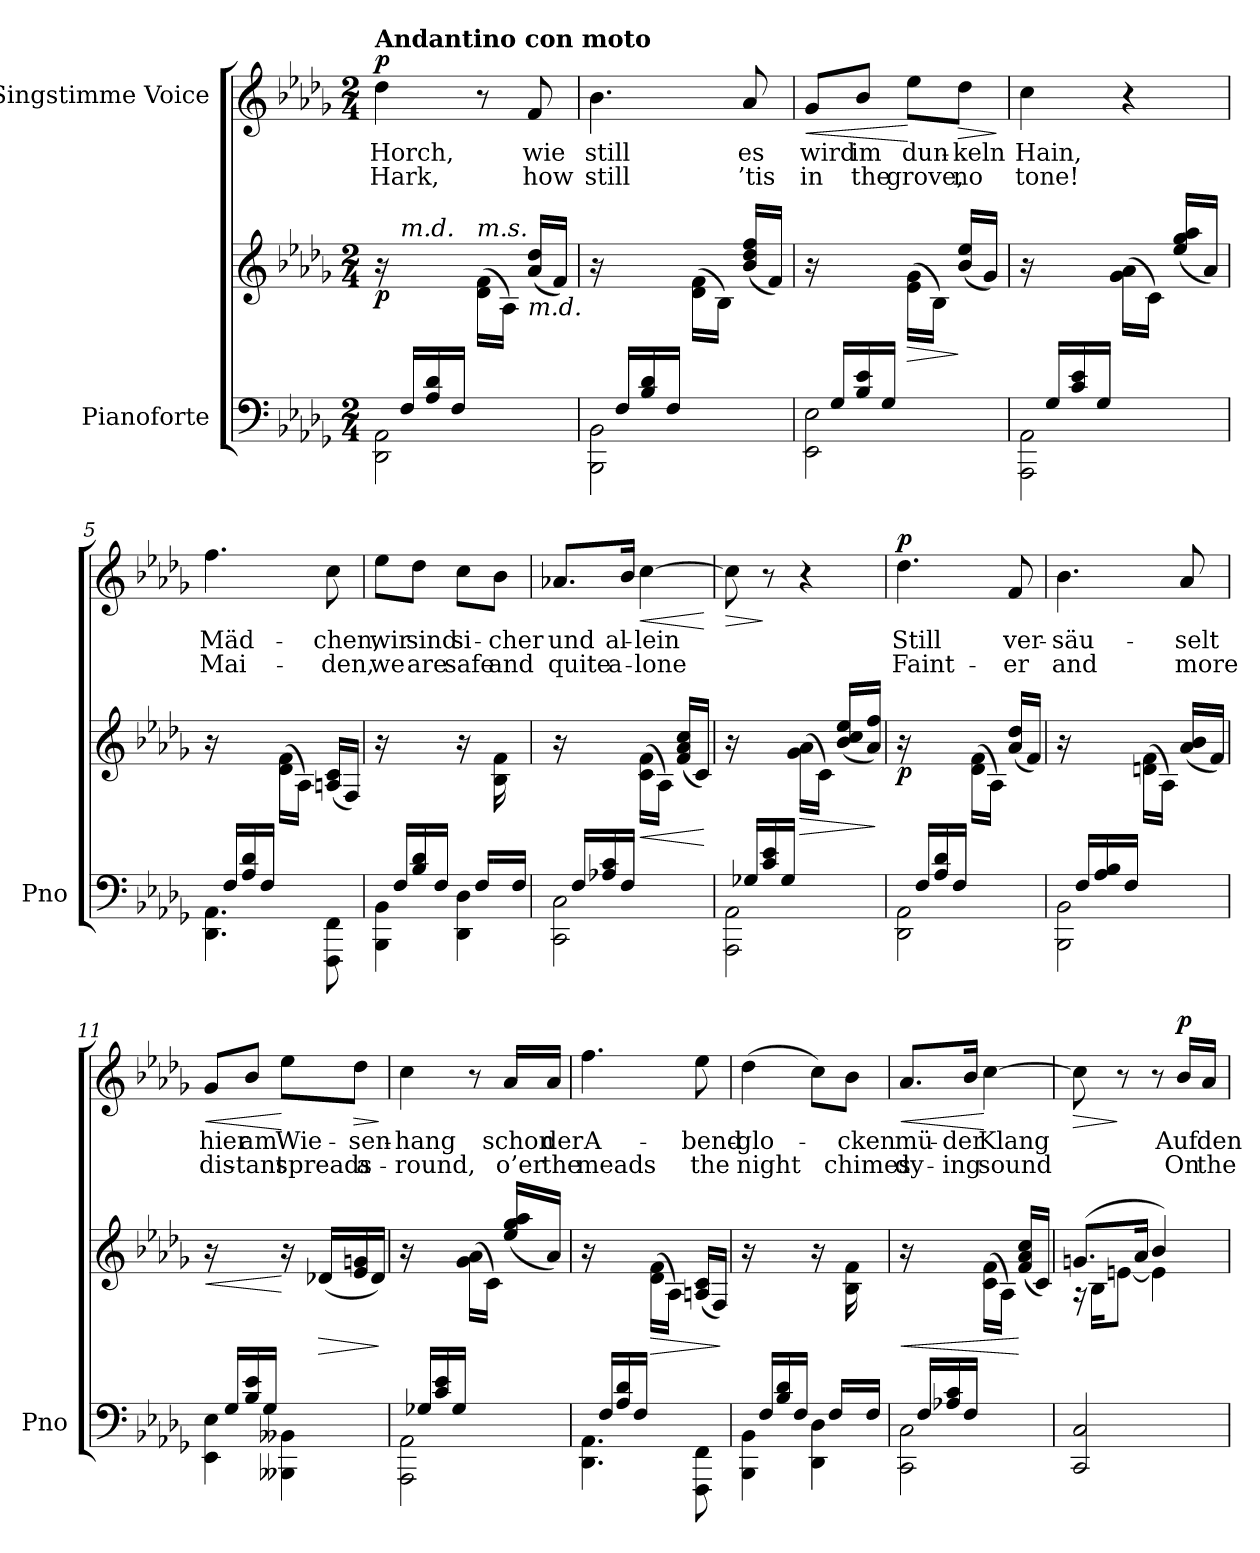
**kern	**kern	**dynam	**kern	**text	**text	**dynam
*part2	*part2	*part2	*part1	*part1	*part1	*part1
*staff3	*staff2	*staff2/3	*staff1	*staff1	*staff1	*staff1
*I"Pianoforte	*	*	*I"Singstimme Voice	*	*	*
*I'Pno	*	*	*	*	*	*
*clefF4	*clefG2	*	*clefG2	*	*	*
*k[b-e-a-d-g-]	*k[b-e-a-d-g-]	*	*k[b-e-a-d-g-]	*	*	*
*M2/4	*M2/4	*	*M2/4	*	*	*
=1	=1	=1	=1	=1	=1	=1
*^	*	*	*	*	*	*
!	!	!	!	!LO:TX:a:B:t=Andantino con moto	!	!	!
!	!	!	!LO:DY:b	!	!	!	!LO:DY:a
16ryy	2DD-\ 2AA-\	16r	p	4dd-\	Horch,	Hark,	p
!	!	!LO:TX:a:i:t=m.d.	!	!	!	!	!
16F/LL	.	8.ryy	.	.	.	.	.
16A-/ 16d-/	.	.	.	.	.	.	.
16F/JJ	.	.	.	.	.	.	.
!	!	!LO:TX:a:i:t=m.s.	!	!	!	!	!
4ryy	.	(16d-\ 16f\LL	.	8r	.	.	.
.	.	16A-\JJ)	.	.	.	.	.
!	!	!LO:TX:b:i:t=m.d.	!	!	!	!	!
.	.	(16a-/ 16dd-/LL	.	8f/	wie	how	.
.	.	16f/JJ)	.	.	.	.	.
=2	=2	=2	=2	=2	=2	=2	=2
16ryy	2BBB-\ 2BB-\	16r	.	4.b-\	still	still	.
16F/LL	.	8.ryy	.	.	.	.	.
16B-/ 16d-/	.	.	.	.	.	.	.
16F/JJ	.	.	.	.	.	.	.
4ryy	.	(16d-\ 16f\LL	.	.	.	.	.
.	.	16B-\JJ)	.	.	.	.	.
.	.	(16b-/ 16dd-/ 16ff/LL	.	8a-/	es	’tis	.
.	.	16f/JJ)	.	.	.	.	.
=3	=3	=3	=3	=3	=3	=3	=3
!	!	!	!	!	!	!	!LO:HP:b
16ryy	2EE-\ 2E-\	16r	.	8g-/L	wird	in	<
16G-/LL	.	8.ryy	.	.	.	.	.
16B-/ 16e-/	.	.	.	8b-/J	im	the	.
16G-/JJ	.	.	.	.	.	.	.
!	!	!	!LO:HP:b	!	!	!	!
4ryy	.	(16e-\ 16g-\LL	>	8ee-\L	dun-	grove,	[
.	.	16B-\JJ)	.	.	.	.	.
!	!	!	!	!	!	!	!LO:HP:b
.	.	(16b-/ 16ee-/LL	]	8dd-\J	-keln	no	>
.	.	16g-/JJ)	.	.	.	.	.
*v	*v	*	*	*	*	*	*
.	.	.	.	.	.	]
=4	=4	=4	=4	=4	=4	=4
*^	*	*	*	*	*	*
16ryy	2AAA-\ 2AA-\	16r	.	4cc\	Hain,	tone!	.
16G-/LL	.	8.ryy	.	.	.	.	.
16c/ 16e-/	.	.	.	.	.	.	.
16G-/JJ	.	.	.	.	.	.	.
4ryy	.	(16g-\ 16a-\LL	.	4r	.	.	.
.	.	16c\JJ)	.	.	.	.	.
.	.	(16ee-/ 16gg-/ 16aa-/LL	.	.	.	.	.
.	.	16a-/JJ)	.	.	.	.	.
=5	=5	=5	=5	=5	=5	=5	=5
16ryy	4.DD-\ 4.AA-\	16r	.	4.ff\	Mäd-	Mai-	.
16F/LL	.	8.ryy	.	.	.	.	.
16A-/ 16d-/	.	.	.	.	.	.	.
16F/JJ	.	.	.	.	.	.	.
4ryy	.	(16d-\ 16f\LL	.	.	.	.	.
.	.	16A-\JJ)	.	.	.	.	.
.	8FFF\ 8FF\	(16An/ 16c/LL	.	8cc\	-chen,	-den,	.
.	.	16F/JJ)	.	.	.	.	.
=6	=6	=6	=6	=6	=6	=6	=6
16ryy	4BBB-\ 4BB-\	16r	.	8ee-\L	wir	we	.
16F/LL	.	8.ryy	.	.	.	.	.
16B-/ 16d-/	.	.	.	8dd-\J	sind	are	.
16F/JJ	.	.	.	.	.	.	.
16ryy	4DD-\ 4D-\	16r	.	8cc\L	si-	safe	.
16F/LL	.	16ryy	.	.	.	.	.
16ryy	.	16B-\ 16f\	.	8b-\J	-cher	and	.
16F/JJ	.	16ryy	.	.	.	.	.
=7	=7	=7	=7	=7	=7	=7	=7
16ryy	2CC\ 2C\	16r	.	8.a-X/L	und	quite	.
16F/LL	.	8.ryy	.	.	.	.	.
16A-X/ 16c/	.	.	.	.	.	.	.
16F/JJ	.	.	.	16b-/Jk	al-	a-	.
!	!	!	!LO:HP:b	!	!	!	!LO:HP:b
4ryy	.	(16c\ 16f\LL	<	[4cc\	-lein	-lone	<
.	.	16A-\JJ)	.	.	.	.	.
.	.	(16f/ 16a-/ 16cc/LL	.	.	.	.	.
.	.	16c/JJ)	.	.	.	.	.
*v	*v	*	*	*	*	*	*
.	.	[	.	.	.	[
=8	=8	=8	=8	=8	=8	=8
*^	*	*	*	*	*	*
!	!	!	!	!	!	!	!LO:HP:b
16ryy	2AAA-\ 2AA-\	16r	.	8cc\]	.	.	>
16G-X/LL	.	8.ryy	.	.	.	.	.
16c/ 16e-/	.	.	.	8r	.	.	]
16G-/JJ	.	.	.	.	.	.	.
!	!	!	!LO:HP:b	!	!	!	!
4ryy	.	(16g-\ 16a-\LL	>	4r	.	.	.
.	.	16c\JJ)	.	.	.	.	.
.	.	(16b-/ 16cc/ 16ee-/LL	.	.	.	.	.
.	.	16a-/ 16ff/JJ)	.	.	.	.	.
*v	*v	*	*	*	*	*	*
.	.	]	.	.	.	.
=9	=9	=9	=9	=9	=9	=9
*^	*	*	*	*	*	*
!	!	!	!LO:DY:b	!	!	!	!LO:DY:a
16ryy	2DD-\ 2AA-\	16r	p	4.dd-\	Still	Faint-	p
16F/LL	.	8.ryy	.	.	.	.	.
16A-/ 16d-/	.	.	.	.	.	.	.
16F/JJ	.	.	.	.	.	.	.
4ryy	.	(16d-\ 16f\LL	.	.	.	.	.
.	.	16A-\JJ)	.	.	.	.	.
.	.	(16a-/ 16dd-/LL	.	8f/	ver-	-er	.
.	.	16f/JJ)	.	.	.	.	.
=10	=10	=10	=10	=10	=10	=10	=10
16ryy	2BBB-\ 2BB-\	16r	.	4.b-\	-säu-	and	.
16F/LL	.	8.ryy	.	.	.	.	.
16A-/ 16B-/	.	.	.	.	.	.	.
16F/JJ	.	.	.	.	.	.	.
4ryy	.	(16dn\ 16f\LL	.	.	.	.	.
.	.	16A-\JJ)	.	.	.	.	.
.	.	(16a-/ 16b-/LL	.	8a-/	-selt	more	.
.	.	16f/JJ)	.	.	.	.	.
=11	=11	=11	=11	=11	=11	=11	=11
!	!	!	!LO:HP:b	!	!	!	!LO:HP:b
16ryy	4EE-\ 4E-\	16r	<	8g-/L	hier	dis-	<
16G-/LL	.	8.ryy	.	.	.	.	.
16B-/ 16e-/	.	.	.	8b-/J	am	-tant	.
16G-/JJ	.	.	.	.	.	.	.
4ryy	4BBB--X\ 4BB--X\	16r	[	8ee-\L	Wie-	spreads	[
!	!	!	!LO:HP:b	!	!	!	!
.	.	(16d-X/LL	>	.	.	.	.
!	!	!	!	!	!	!	!LO:HP:b
.	.	16e-/ 16gn/	.	8dd-\J	-sen-	a-	>
.	.	16d-/JJ)	.	.	.	.	.
*v	*v	*	*	*	*	*	*
.	.	]	.	.	.	]
=12	=12	=12	=12	=12	=12	=12
*^	*	*	*	*	*	*
16ryy	2AAA-\ 2AA-\	16r	.	4cc\	-hang	-round,	.
16G-X/LL	.	8.ryy	.	.	.	.	.
16c/ 16e-/	.	.	.	.	.	.	.
16G-/JJ	.	.	.	.	.	.	.
4ryy	.	(16g-\ 16a-\LL	.	8r	.	.	.
.	.	16c\JJ)	.	.	.	.	.
.	.	(16ee-/ 16gg-/ 16aa-/LL	.	16a-/LL	schon	o’er	.
.	.	16a-/JJ)	.	16a-/JJ	der	the	.
=13	=13	=13	=13	=13	=13	=13	=13
16ryy	4.DD-\ 4.AA-\	16r	.	4.ff\	A-	meads	.
16F/LL	.	8.ryy	.	.	.	.	.
16A-/ 16d-/	.	.	.	.	.	.	.
16F/JJ	.	.	.	.	.	.	.
!	!	!	!LO:HP:b	!	!	!	!
4ryy	.	(16d-\ 16f\LL	>	.	.	.	.
.	.	16A-\JJ)	.	.	.	.	.
.	8FFF\ 8FF\	(16An/ 16c/LL	.	8ee-\	-bend-	the	.
.	.	16F/JJ)	.	.	.	.	.
*v	*v	*	*	*	*	*	*
.	.	]	.	.	.	.
=14	=14	=14	=14	=14	=14	=14
*^	*	*	*	*	*	*
16ryy	4BBB-\ 4BB-\	16r	.	(4dd-\	-glo-	night	.
16F/LL	.	8.ryy	.	.	.	.	.
16B-/ 16d-/	.	.	.	.	.	.	.
16F/JJ	.	.	.	.	.	.	.
16ryy	4DD-\ 4D-\	16r	.	8cc\L)	.	.	.
16F/LL	.	16ryy	.	.	.	.	.
16ryy	.	16B-\ 16f\	.	8b-\J	-cken	chimes	.
16F/JJ	.	16ryy	.	.	.	.	.
=15	=15	=15	=15	=15	=15	=15	=15
!	!	!	!LO:HP:b	!	!	!	!LO:HP:b
16ryy	2CC\ 2C\	16r	<	8.a-/L	mü-	dy-	<
16F/LL	.	8.ryy	.	.	.	.	.
16A-X/ 16c/	.	.	.	.	.	.	.
16F/JJ	.	.	.	16b-/Jk	-der	-ing	.
4ryy	.	(16c\ 16f\LL	.	[4cc\	Klang	sound	[
.	.	16A-\JJ)	.	.	.	.	.
.	.	(16f/ 16a-/ 16cc/LL	[	.	.	.	.
.	.	16c/JJ)	.	.	.	.	.
*v	*v	*	*	*	*	*	*
=16	=16	=16	=16	=16	=16	=16
*	*^	*	*	*	*	*
!	!	!	!	!	!	!	!LO:HP:b
2CC/ 2C/	(8.gn/L	16r	.	8cc\]	.	.	>
.	.	16B-\KL	.	.	.	.	.
.	.	[8en\J	.	8r	.	.	]
.	16a-/Jk	.	.	.	.	.	.
.	4b-/)	4e\]	.	8r	.	.	.
!	!	!	!	!	!	!	!LO:DY:a
.	.	.	.	16b-/LL	Auf	On	p
.	.	.	.	16a-/JJ	den	the	.
*	*v	*v	*	*	*	*	*
=	=	=	=	=	=	=
*-	*-	*-	*-	*-	*-	*-
